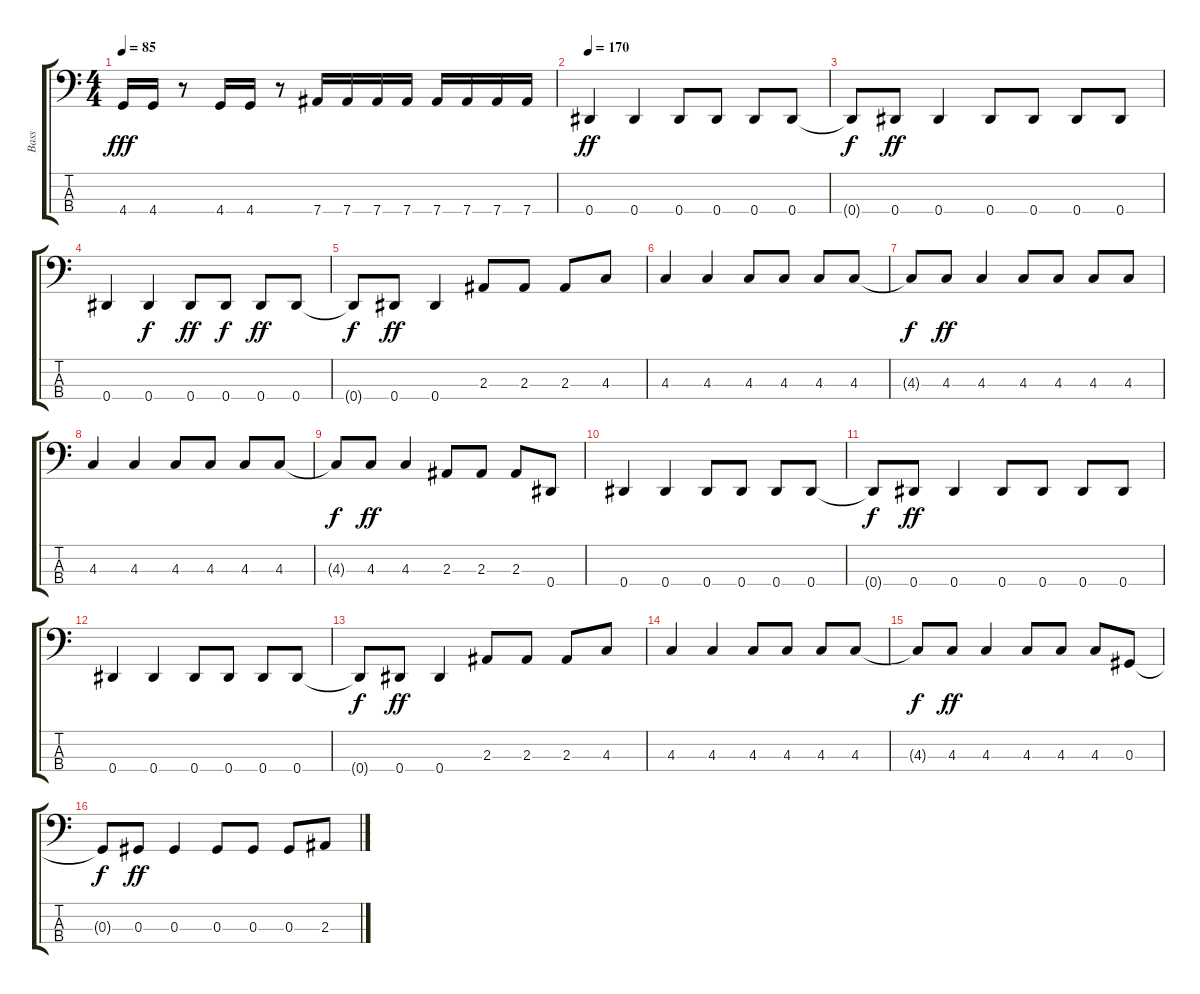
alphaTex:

\track ("Bass" "Bass") {instrument acousticguitarnylon}
\staff {score tabs}
\tuning (Gb2 Db2 Ab1 Eb1) {hide}
\ts (4 4)
\tempo 85
\clef f4
\ks c
4.4.16{dy fff} 4.4.16 r.8 4.4.16 4.4.16 r.8 7.4.16 7.4.16 7.4.16 7.4.16 7.4.16 7.4.16 7.4.16 7.4.16 |
\tempo 170
0.4.4{dy ff} 0.4.4 0.4.8 0.4.8 0.4.8 0.4.8 |
0.4{t}.8{dy f} 0.4.8{dy ff} 0.4.4 0.4.8 0.4.8 0.4.8 0.4.8 |
0.4.4 0.4.4{dy f} 0.4.8{dy ff} 0.4.8{dy f} 0.4.8{dy ff} 0.4.8 |
0.4{t}.8{dy f} 0.4.8{dy ff} 0.4.4 2.3.8 2.3.8 2.3.8 4.3.8 |
4.3.4 4.3.4 4.3.8 4.3.8 4.3.8 4.3.8 |
4.3{t}.8{dy f} 4.3.8{dy ff} 4.3.4 4.3.8 4.3.8 4.3.8 4.3.8 |
4.3.4 4.3.4 4.3.8 4.3.8 4.3.8 4.3.8 |
4.3{t}.8{dy f} 4.3.8{dy ff} 4.3.4 2.3.8 2.3.8 2.3.8 0.4.8 |
0.4.4 0.4.4 0.4.8 0.4.8 0.4.8 0.4.8 |
0.4{t}.8{dy f} 0.4.8{dy ff} 0.4.4 0.4.8 0.4.8 0.4.8 0.4.8 |
0.4.4 0.4.4 0.4.8 0.4.8 0.4.8 0.4.8 |
0.4{t}.8{dy f} 0.4.8{dy ff} 0.4.4 2.3.8 2.3.8 2.3.8 4.3.8 |
4.3.4 4.3.4 4.3.8 4.3.8 4.3.8 4.3.8 |
4.3{t}.8{dy f} 4.3.8{dy ff} 4.3.4 4.3.8 4.3.8 4.3.8 0.3.8 |
0.3{t}.8{dy f} 0.3.8{dy ff} 0.3.4 0.3.8 0.3.8 0.3.8 2.3.8
